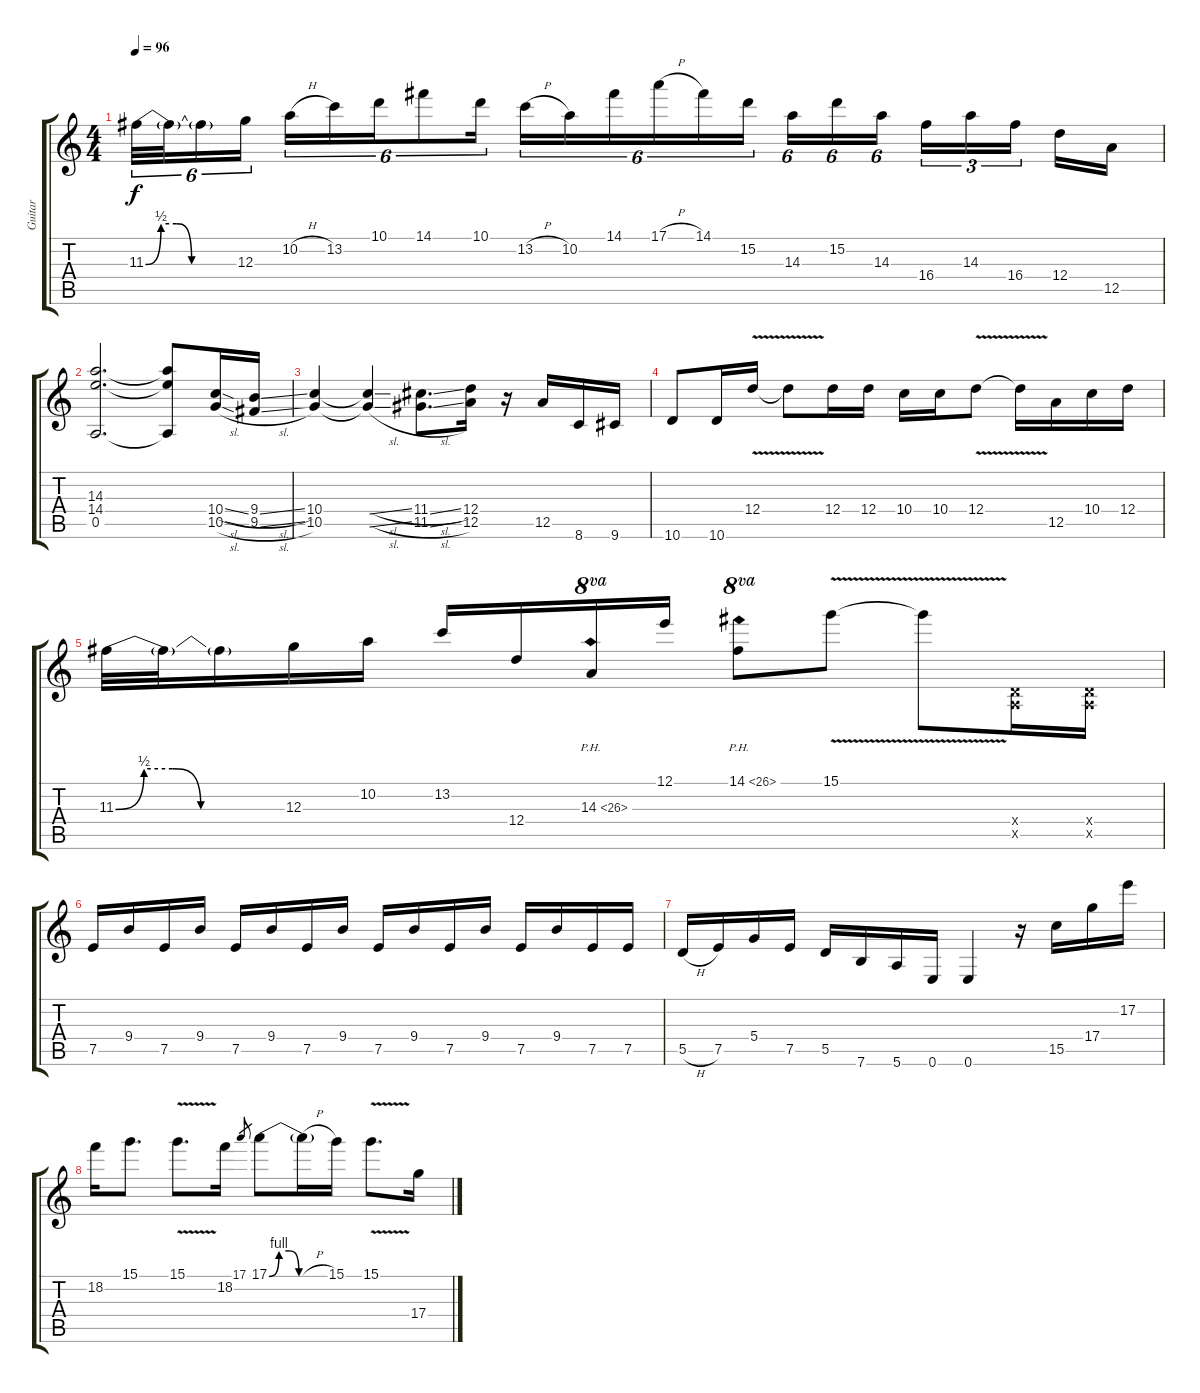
\track ("Guitar" "Guitar") {instrument overdrivenguitar}
\staff {score tabs}
\tuning (E4 B3 G3 D3 A2 E2) {hide}
\ts (4 4)
\tempo 96
\clef g2
\ks c
11.3{be (custom 0 0 10 2 20 2 30 0 60 0)}.32{tu (6 4) dy f} 11.3{t}.32{tu (6 4)} 11.3{t}.16{tu (6 4)} 12.3.16{tu (6 4) beam splitsecondary} 10.2{h}.16{tu (6 4)} 13.2.16{tu (6 4)} 10.1.16{tu (6 4)} 14.1.8{tu (6 4)} 10.1.16{tu (6 4) beam splitsecondary} 13.2{h}.16{tu (6 4)} 10.2.16{tu (6 4)} 14.1.16{tu (6 4)} 17.1{h}.16{tu (6 4)} 14.1.16{tu (6 4)} 15.2.16{tu (6 4) beam splitsecondary} 14.3.16{tu (6 4)} 15.2.16{tu (6 4)} 14.3.16{tu (6 4)} 16.4.16{tu (3 2)} 14.3.16{tu (3 2)} 16.4.16{tu (3 2) beam splitsecondary} 12.4.16 12.5.16 |
(14.3 14.4 0.5).2{d} (14.3{t} 14.4{t} 0.5{t}).8 (10.4{sl} 10.5{sl}).16 (9.4{sl} 9.5{sl}).16 |
(10.4 10.5).4 (10.4{sl t} 10.5{sl t}).4 (11.4{sl} 11.5{sl}).8{d} (12.4 12.5).16 r.16 12.5.16 8.6.16 9.6.16 |
10.6.8 10.6.16 12.4{v}.16 12.4{t}.8 12.4.16 12.4.16 10.4.16 10.4.16 12.4{v}.8 12.4{t}.16 12.5.16 10.4.16 12.4.16 |
11.3{be (custom 0 0 10 2 20 2 30 0 60 0)}.32 11.3{t}.32 11.3{t}.16 12.3.16 10.2.16 13.2.16 12.4.16 14.3{ph 12}.16{ot 8va} 12.1.16 14.1{ph 12}.8{ot 8va} 15.1{v}.8 15.1{t}.8 (0.4{x} 0.5{x}).16 (0.4{x} 0.5{x}).16 |
7.5.16 9.4.16 7.5.16 9.4.16 7.5.16 9.4.16 7.5.16 9.4.16 7.5.16 9.4.16 7.5.16 9.4.16 7.5.16 9.4.16 7.5.16 7.5.16 |
5.5{h}.16 7.5.16 5.4.16 7.5.16 5.5.16 7.6.16 5.6.16 0.6.16 0.6.4 r.16 15.5.16 17.4.16 17.2.16 |
18.2.16 15.1.8{d} 15.1{v}.8{d} 18.2.16 17.1.8{gr} 17.1{be (custom 0 0 10 4 20 4 30 0 60 0)}.8 17.1{h t}.16 15.1.16 15.1{v}.8{d} 17.4.16
